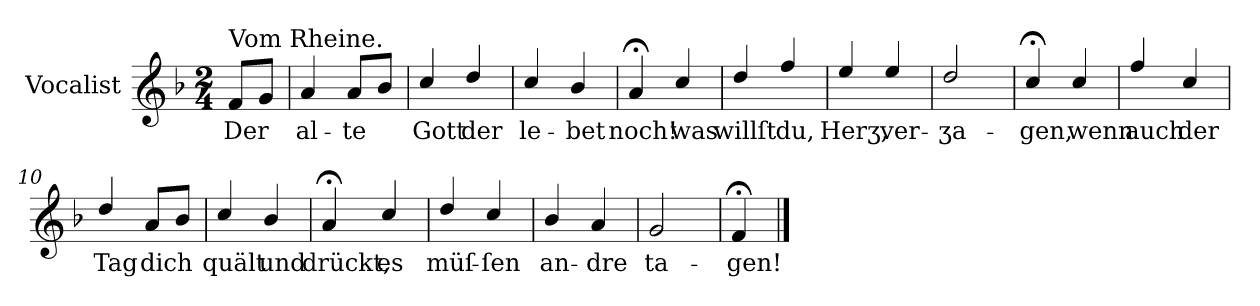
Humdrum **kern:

**kern	**text
*part1	*part1
*staff1	*staff1
*I"Vocalist	*
*k[b-]	*
*F:	*
*M2/4	*
=	=
!LO:TX:a:t=Vom Rheine.	!
8fL	Der
8gJ	.
=1	=1
4a	al-
8aL	-te
8b-J	.
=2	=2
4cc/	Gott
4dd/	der
=3	=3
4cc/	le-
4b-/	-bet
=4	=4
4a;<	noch!
4cc/	was
=5	=5
4dd/	willſt
4ff/	du,
=6	=6
4ee/	Herʒ,
4ee/	ver-
=7	=7
2dd/	-ʒa-
=8	=8
4cc;</	-gen,
4cc/	wenn
=9	=9
4ff/	auch
4cc/	der
=10	=10
4dd/	Tag
8aL	dich
8b-J	.
=11	=11
4cc/	quält
4b-/	und
=12	=12
4a;<	drückt,
4cc/	es
=13	=13
4dd/	müſ-
4cc/	-ſen
=14	=14
4b-/	an-
4a/	-dre
=15	=15
2g	ta-
=16	=16
4f;<	-gen!
==	==
*-	*-
